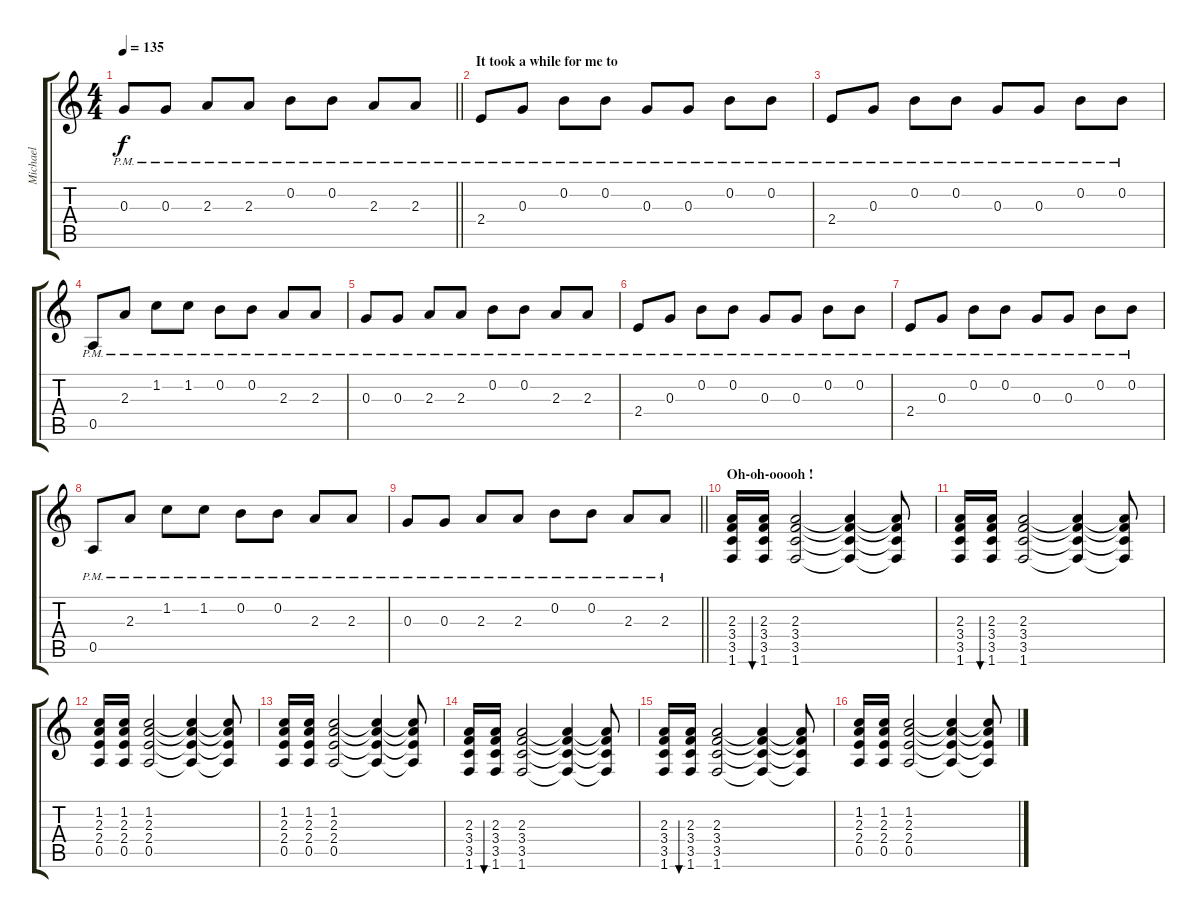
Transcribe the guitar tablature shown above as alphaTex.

\track ("Michael" "Michael") {instrument electricguitarclean}
\staff {score tabs}
\tuning (E4 B3 G3 D3 A2 E2) {hide}
\ts (4 4)
\tempo 135
\clef g2
\barLineRight lightlight
\ks c
0.3{pm}.8{dy f} 0.3{pm}.8 2.3{pm}.8 2.3{pm}.8 0.2{pm}.8 0.2{pm}.8 2.3{pm}.8 2.3{pm}.8 |
\section ("" "It took a while for me to")
2.4{pm}.8 0.3{pm}.8 0.2{pm}.8 0.2{pm}.8 0.3{pm}.8 0.3{pm}.8 0.2{pm}.8 0.2{pm}.8 |
2.4{pm}.8 0.3{pm}.8 0.2{pm}.8 0.2{pm}.8 0.3{pm}.8 0.3{pm}.8 0.2{pm}.8 0.2{pm}.8 |
0.5{pm}.8 2.3{pm}.8 1.2{pm}.8 1.2{pm}.8 0.2{pm}.8 0.2{pm}.8 2.3{pm}.8 2.3{pm}.8 |
0.3{pm}.8 0.3{pm}.8 2.3{pm}.8 2.3{pm}.8 0.2{pm}.8 0.2{pm}.8 2.3{pm}.8 2.3{pm}.8 |
2.4{pm}.8 0.3{pm}.8 0.2{pm}.8 0.2{pm}.8 0.3{pm}.8 0.3{pm}.8 0.2{pm}.8 0.2{pm}.8 |
2.4{pm}.8 0.3{pm}.8 0.2{pm}.8 0.2{pm}.8 0.3{pm}.8 0.3{pm}.8 0.2{pm}.8 0.2{pm}.8 |
0.5{pm}.8 2.3{pm}.8 1.2{pm}.8 1.2{pm}.8 0.2{pm}.8 0.2{pm}.8 2.3{pm}.8 2.3{pm}.8 |
\barLineRight lightlight
0.3{pm}.8 0.3{pm}.8 2.3{pm}.8 2.3{pm}.8 0.2{pm}.8 0.2{pm}.8 2.3{pm}.8 2.3{pm}.8 |
\section ("" "Oh-oh-ooooh !")
(2.3 3.4 3.5 1.6).16 (2.3 3.4 3.5 1.6).16{bu 60} (2.3 3.4 3.5 1.6).2 (2.3{t} 3.4{t} 3.5{t} 1.6{t}).4 (2.3{t} 3.4{t} 3.5{t} 1.6{t}).8 |
(2.3 3.4 3.5 1.6).16 (2.3 3.4 3.5 1.6).16{bu 60} (2.3 3.4 3.5 1.6).2 (2.3{t} 3.4{t} 3.5{t} 1.6{t}).4 (2.3{t} 3.4{t} 3.5{t} 1.6{t}).8 |
(1.2 2.3 2.4 0.5).16 (1.2 2.3 2.4 0.5).16 (1.2 2.3 2.4 0.5).2 (1.2{t} 2.3{t} 2.4{t} 0.5{t}).4 (1.2{t} 2.3{t} 2.4{t} 0.5{t}).8 |
(1.2 2.3 2.4 0.5).16 (1.2 2.3 2.4 0.5).16 (1.2 2.3 2.4 0.5).2 (1.2{t} 2.3{t} 2.4{t} 0.5{t}).4 (1.2{t} 2.3{t} 2.4{t} 0.5{t}).8 |
(2.3 3.4 3.5 1.6).16 (2.3 3.4 3.5 1.6).16{bu 60} (2.3 3.4 3.5 1.6).2 (2.3{t} 3.4{t} 3.5{t} 1.6{t}).4 (2.3{t} 3.4{t} 3.5{t} 1.6{t}).8 |
(2.3 3.4 3.5 1.6).16 (2.3 3.4 3.5 1.6).16{bu 60} (2.3 3.4 3.5 1.6).2 (2.3{t} 3.4{t} 3.5{t} 1.6{t}).4 (2.3{t} 3.4{t} 3.5{t} 1.6{t}).8 |
(1.2 2.3 2.4 0.5).16 (1.2 2.3 2.4 0.5).16 (1.2 2.3 2.4 0.5).2 (1.2{t} 2.3{t} 2.4{t} 0.5{t}).4 (1.2{t} 2.3{t} 2.4{t} 0.5{t}).8
